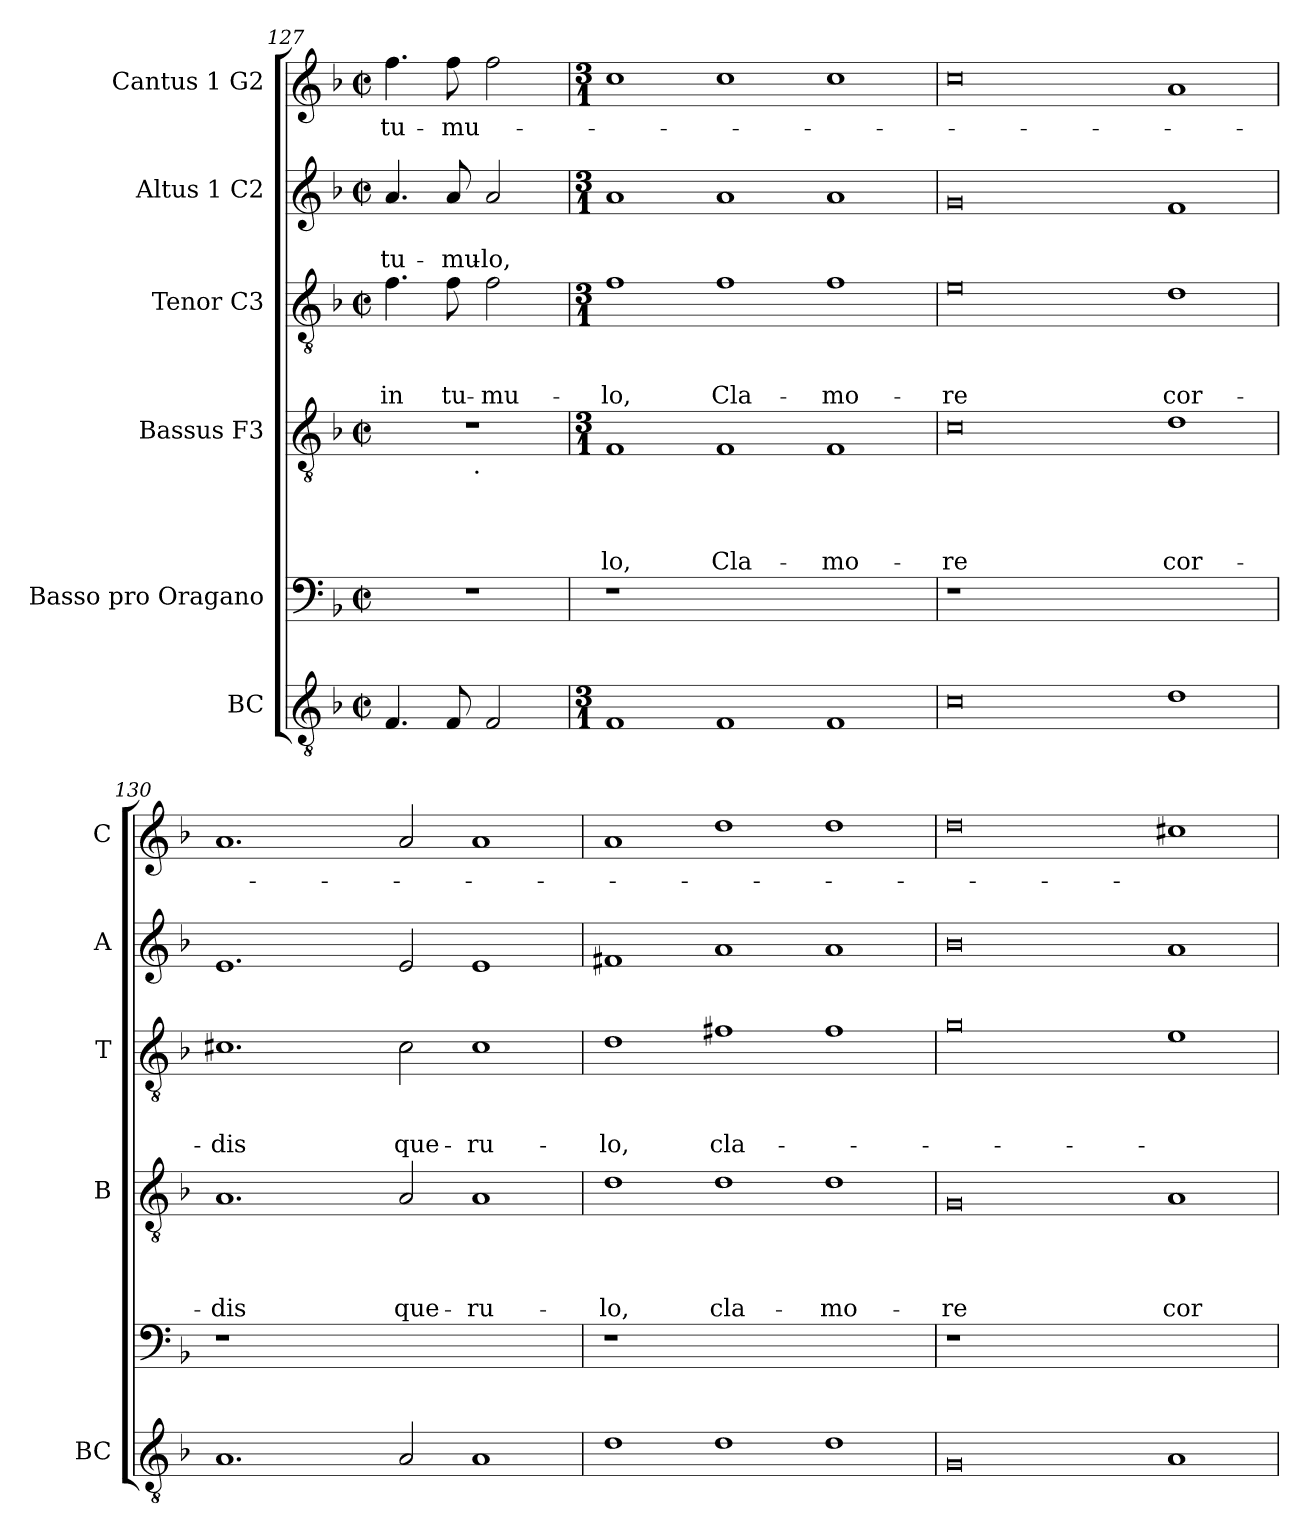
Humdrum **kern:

**kern	**kern	**kern	**text	**text	**text	**text	**kern	**text	**text	**text	**kern	**text	**text	**kern	**text
*part6	*part5	*part4	*part4	*part4	*part4	*part4	*part3	*part3	*part3	*part3	*part2	*part2	*part2	*part1	*part1
*staff6	*staff5	*staff4	*staff4	*staff4	*staff4	*staff4	*staff3	*staff3	*staff3	*staff3	*staff2	*staff2	*staff2	*staff1	*staff1
*I"BC	*I"Basso pro Oragano	*I"Bassus F3	*	*	*	*	*I"Tenor C3	*	*	*	*I"Altus 1 C2	*	*	*I"Cantus 1 G2	*
*I'BC	*	*I'B	*	*	*	*	*I'T	*	*	*	*I'A	*	*	*I'C	*
*clefGv2	*clefF4	*clefGv2	*	*	*	*	*clefGv2	*	*	*	*clefG2	*	*	*clefG2	*
*	*ITrd7c12	*	*	*	*	*	*	*	*	*	*	*	*	*	*
*k[b-]	*k[b-]	*k[b-]	*	*	*	*	*k[b-]	*	*	*	*k[b-]	*	*	*k[b-]	*
*F:	*F:	*F:	*	*	*	*	*F:	*	*	*	*F:	*	*	*F:	*
*M2/2	*M2/2	*M2/2	*	*	*	*	*M2/2	*	*	*	*M2/2	*	*	*M2/2	*
*met(c|)	*met(c|)	*met(c|)	*	*	*	*	*met(c|)	*	*	*	*met(c|)	*	*	*met(c|)	*
=127	=127	=127	=127	=127	=127	=127	=127	=127	=127	=127	=127	=127	=127	=127	=127
!	!	!	!	!	!	!	!	!	!	!LO:LY:b	!	!	!LO:LY:b	!	!LO:LY:b
*	*	*^	*	*	*	*	*	*	*	*	*	*	*	*	*
4.F/	1r	1r	4...ryy	.	.	.	.	4.f\	.	.	in	4.a/	.	tu-	4.ff\	tu-
!	!	!	!	!	!	!	!	!	!	!	!LO:LY:b	!	!	!LO:LY:b	!	!LO:LY:b
8F/	.	.	.	.	.	.	.	8f\	.	.	tu-	8a/	.	-mu-	8ff\	-mu-
!	!	!	!LO:TX:b:t=.	!	!	!	!	!	!	!	!	!	!	!	!	!
.	.	.	2ryy	.	.	.	.	.	.	.	.	.	.	.	.	.
!	!	!	!	!	!	!	!	!	!	!	!LO:LY:b:rj	!	!	!LO:LY:b:rj	!	!
2F/	.	.	.	.	.	.	.	2f\	.	.	-mu-	2a/	.	-lo,	2ff\	.
.	.	.	32ryy	.	.	.	.	.	.	.	.	.	.	.	.	.
*	*	*v	*v	*	*	*	*	*	*	*	*	*	*	*	*	*
!!LO:LB:g=z
=128	=128	=128	=128	=128	=128	=128	=128	=128	=128	=128	=128	=128	=128	=128	=128
*M3/1	*	*M3/1	*	*	*	*	*M3/1	*	*	*	*M3/1	*	*	*M3/1	*
*	*	*^	*	*	*	*	*	*	*	*	*	*	*	*	*
!	!	!	!	!	!	!	!LO:LY:b	!	!	!	!LO:LY:b	!	!	!	!	!
*	*	*v	*v	*	*	*	*	*	*	*	*	*	*	*	*	*
1F	1r	1F	.	.	.	-lo,	1f	.	.	-lo,	1a	.	.	1cc	.
!	!	!	!	!	!	!LO:LY:b	!	!	!	!LO:LY:b	!	!	!	!	!
1F	0ryy	1F	.	.	.	Cla-	1f	.	.	Cla-	1a	.	.	1cc	.
!	!	!	!	!	!	!LO:LY:b	!	!	!	!LO:LY:b	!	!	!	!	!
1F	.	1F	.	.	.	-mo-	1f	.	.	-mo-	1a	.	.	1cc	.
=129	=129	=129	=129	=129	=129	=129	=129	=129	=129	=129	=129	=129	=129	=129	=129
!	!	!	!	!	!	!LO:LY:b	!	!	!	!LO:LY:b	!	!	!	!	!
0c	1r	0c	.	.	.	-re	0e	.	.	-re	0g	.	.	0cc	.
.	0ryy	.	.	.	.	.	.	.	.	.	.	.	.	.	.
!	!	!	!	!	!	!LO:LY:b	!	!	!	!LO:LY:b	!	!	!	!	!
1d	.	1d	.	.	.	cor-	1d	.	.	cor-	1f	.	.	1a	.
=130	=130	=130	=130	=130	=130	=130	=130	=130	=130	=130	=130	=130	=130	=130	=130
!	!	!	!	!	!	!LO:LY:b	!	!	!	!LO:LY:b	!	!	!	!	!
1.A	1r	1.A	.	.	.	-dis	1.c#X	.	.	-dis	1.e	.	.	1.a	.
.	0ryy	.	.	.	.	.	.	.	.	.	.	.	.	.	.
!	!	!	!	!	!	!LO:LY:b	!	!	!	!LO:LY:b	!	!	!	!	!
2A/	.	2A/	.	.	.	que-	2c#\	.	.	que-	2e/	.	.	2a/	.
!	!	!	!	!	!	!LO:LY:b:rj	!	!	!	!LO:LY:b:rj	!	!	!	!	!
1A	.	1A	.	.	.	-ru-	1c#	.	.	-ru-	1e	.	.	1a	.
=131	=131	=131	=131	=131	=131	=131	=131	=131	=131	=131	=131	=131	=131	=131	=131
!	!	!	!	!	!	!LO:LY:b	!	!	!	!LO:LY:b	!	!	!	!	!
1d	1r	1d	.	.	.	-lo,	1d	.	.	-lo,	1f#X	.	.	1a	.
!	!	!	!	!	!	!LO:LY:b	!	!	!	!LO:LY:b	!	!	!	!	!
1d	0ryy	1d	.	.	.	cla-	1f#X	.	.	cla-	1a	.	.	1dd	.
!	!	!	!	!	!	!LO:LY:b	!	!	!	!	!	!	!	!	!
1d	.	1d	.	.	.	-mo-	1f#	.	.	.	1a	.	.	1dd	.
=132	=132	=132	=132	=132	=132	=132	=132	=132	=132	=132	=132	=132	=132	=132	=132
!	!	!	!	!	!	!LO:LY:b	!	!	!	!	!	!	!	!	!
0G	1r	0G	.	.	.	-re	0g	.	.	.	0b-	.	.	0dd	.
.	0ryy	.	.	.	.	.	.	.	.	.	.	.	.	.	.
!	!	!	!	!	!	!LO:LY:b	!	!	!	!	!	!	!	!	!
1A	.	1A	.	.	.	cor-	1e	.	.	.	1a	.	.	1cc#X	.
=	=	=	=	=	=	=	=	=	=	=	=	=	=	=	=
*-	*-	*-	*-	*-	*-	*-	*-	*-	*-	*-	*-	*-	*-	*-	*-
